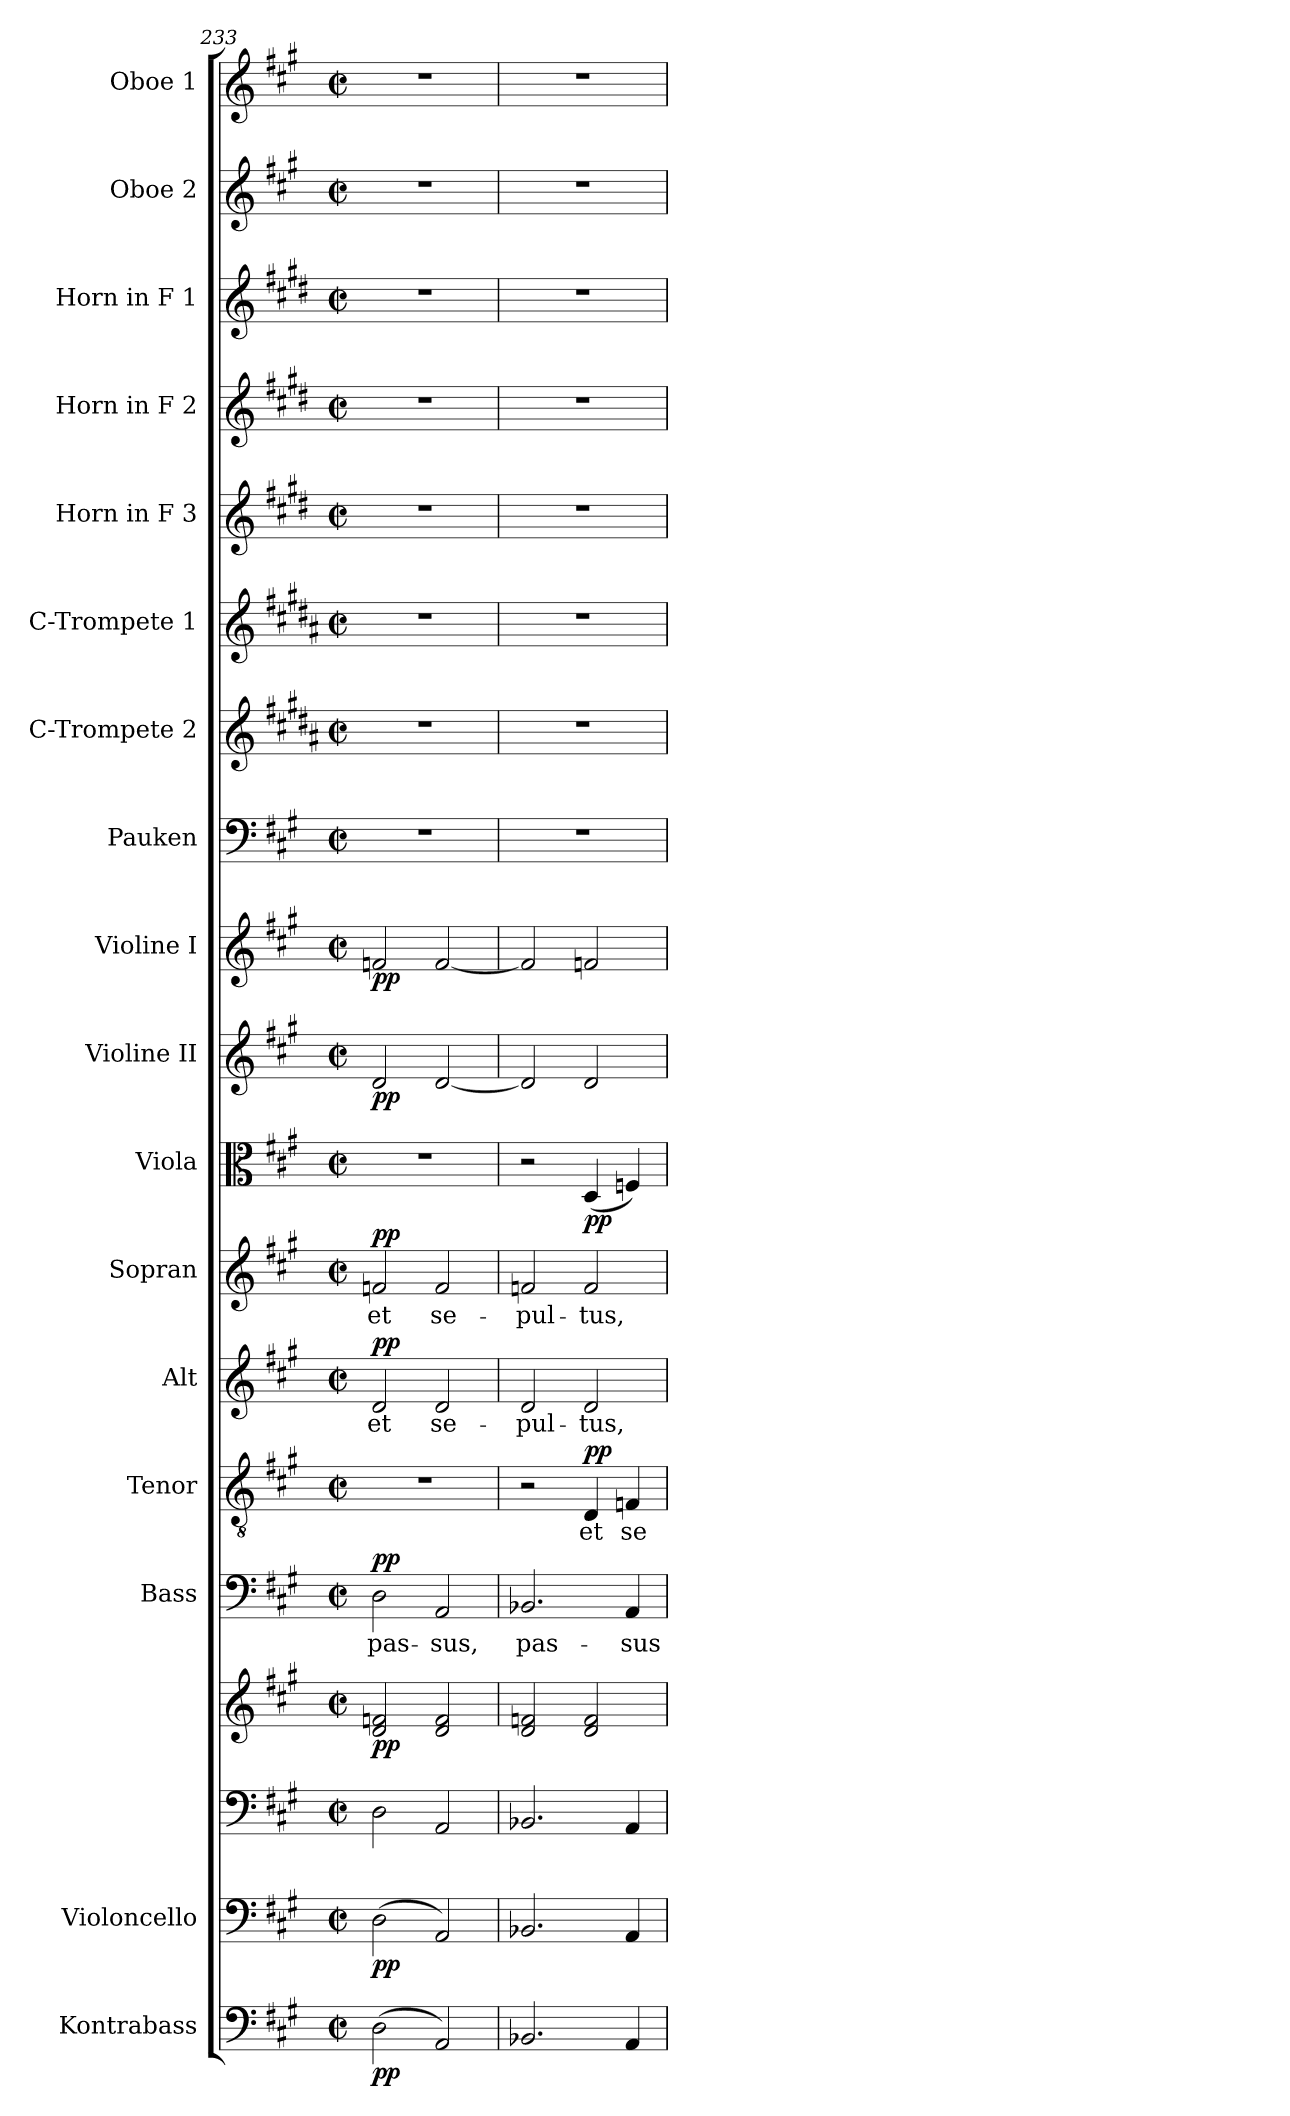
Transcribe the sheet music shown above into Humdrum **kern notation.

**kern	**dynam	**kern	**dynam	**kern	**kern	**dynam	**kern	**text	**dynam	**kern	**text	**dynam	**kern	**text	**dynam	**kern	**text	**dynam	**kern	**dynam	**kern	**dynam	**kern	**dynam	**kern	**kern	**kern	**kern	**kern	**kern	**kern	**kern
*part18	*part18	*part17	*part17	*part16	*part16	*part16	*part15	*part15	*part15	*part14	*part14	*part14	*part13	*part13	*part13	*part12	*part12	*part12	*part11	*part11	*part10	*part10	*part9	*part9	*part8	*part7	*part6	*part5	*part4	*part3	*part2	*part1
*staff19	*staff19	*staff18	*staff18	*staff17	*staff16	*staff16/17	*staff15	*staff15	*staff15	*staff14	*staff14	*staff14	*staff13	*staff13	*staff13	*staff12	*staff12	*staff12	*staff11	*staff11	*staff10	*staff10	*staff9	*staff9	*staff8	*staff7	*staff6	*staff5	*staff4	*staff3	*staff2	*staff1
*I"Kontrabass	*	*I"Violoncello	*	*	*	*	*I"Bass	*	*	*I"Tenor	*	*	*I"Alt	*	*	*I"Sopran	*	*	*I"Viola	*	*I"Violine II	*	*I"Violine I	*	*I"Pauken	*I"C-Trompete 2	*I"C-Trompete 1	*I"Horn in F 3	*I"Horn in F 2	*I"Horn in F 1	*I"Oboe 2	*I"Oboe 1
*I'Kb.	*	*I'Vc.	*	*	*	*	*I'B.	*	*	*I'T.	*	*	*I'A.	*	*	*I'S.	*	*	*I'Vla.	*	*I'Vl. II	*	*I'Vl. I	*	*I'Pk.	*I'C Trp. 2	*I'C Trp. 1	*	*	*	*I'Ob. 2	*I'Ob. 1
*clefF4	*	*clefF4	*	*clefF4	*clefG2	*	*clefF4	*	*	*clefGv2	*	*	*clefG2	*	*	*clefG2	*	*	*clefC3	*	*clefG2	*	*clefG2	*	*clefF4	*clefG2	*clefG2	*clefG2	*clefG2	*clefG2	*clefG2	*clefG2
*ITrd7c12	*	*	*	*	*	*	*	*	*	*	*	*	*	*	*	*	*	*	*	*	*	*	*	*	*	*ITrd1c2	*ITrd1c2	*ITrd4c7	*ITrd4c7	*ITrd4c7	*	*
*k[f#c#g#]	*	*k[f#c#g#]	*	*k[f#c#g#]	*k[f#c#g#]	*	*k[f#c#g#]	*	*	*k[f#c#g#]	*	*	*k[f#c#g#]	*	*	*k[f#c#g#]	*	*	*k[f#c#g#]	*	*k[f#c#g#]	*	*k[f#c#g#]	*	*k[f#c#g#]	*k[f#c#g#]	*k[f#c#g#]	*k[f#c#g#]	*k[f#c#g#]	*k[f#c#g#]	*k[f#c#g#]	*k[f#c#g#]
*A:	*	*A:	*	*A:	*A:	*	*A:	*	*	*A:	*	*	*A:	*	*	*A:	*	*	*A:	*	*A:	*	*A:	*	*A:	*A:	*A:	*A:	*A:	*A:	*A:	*A:
*M2/2	*	*M2/2	*	*M2/2	*M2/2	*	*M2/2	*	*	*M2/2	*	*	*M2/2	*	*	*M2/2	*	*	*M2/2	*	*M2/2	*	*M2/2	*	*M2/2	*M2/2	*M2/2	*M2/2	*M2/2	*M2/2	*M2/2	*M2/2
*met(c|)	*	*met(c|)	*	*met(c|)	*met(c|)	*	*met(c|)	*	*	*met(c|)	*	*	*met(c|)	*	*	*met(c|)	*	*	*met(c|)	*	*met(c|)	*	*met(c|)	*	*met(c|)	*met(c|)	*met(c|)	*met(c|)	*met(c|)	*met(c|)	*met(c|)	*met(c|)
=233	=233	=233	=233	=233	=233	=233	=233	=233	=233	=233	=233	=233	=233	=233	=233	=233	=233	=233	=233	=233	=233	=233	=233	=233	=233	=233	=233	=233	=233	=233	=233	=233
!	!LO:DY:b	!	!LO:DY:b	!	!	!LO:DY:b	!	!LO:LY:b	!LO:DY:a	!	!	!	!	!LO:LY:b	!LO:DY:a	!	!LO:LY:b	!LO:DY:a	!	!	!	!LO:DY:b	!	!LO:DY:b	!	!	!	!	!	!	!	!
(>2DD\	pp	(>2D\	pp	2D\	2d/ 2fn/	pp	2D\	pas-	pp	1r	.	.	2d/	et	pp	2fn/	et	pp	1r	.	2d/	pp	2fn/	pp	1r	1r	1r	1r	1r	1r	1r	1r
!	!	!	!	!	!	!	!	!LO:LY:b	!	!	!	!	!	!LO:LY:b	!	!	!LO:LY:b	!	!	!	!	!	!	!	!	!	!	!	!	!	!	!
2AAA/)	.	2AA/)	.	2AA/	2d/ 2f/	.	2AA/	-sus,	.	.	.	.	2d/	se-	.	2f/	se-	.	.	.	[2d/	.	[2f/	.	.	.	.	.	.	.	.	.
=234	=234	=234	=234	=234	=234	=234	=234	=234	=234	=234	=234	=234	=234	=234	=234	=234	=234	=234	=234	=234	=234	=234	=234	=234	=234	=234	=234	=234	=234	=234	=234	=234
!	!	!	!	!	!	!	!	!LO:LY:b	!	!	!	!	!	!LO:LY:b	!	!	!LO:LY:b	!	!	!	!	!	!	!	!	!	!	!	!	!	!	!
2.BBB-X/	.	2.BB-X/	.	2.BB-X/	2d/ 2fn/	.	2.BB-X/	pas-	.	2r	.	.	2d/	-pul-	.	2fn/	-pul-	.	2r	.	2d/]	.	2f/]	.	1r	1r	1r	1r	1r	1r	1r	1r
!	!	!	!	!	!	!	!	!	!	!	!LO:LY:b	!LO:DY:a	!	!LO:LY:b	!	!	!LO:LY:b	!	!	!LO:DY:b	!	!	!	!	!	!	!	!	!	!	!	!
.	.	.	.	.	2d/ 2f/	.	.	.	.	4D/	et	pp	2d/	-tus,	.	2f/	-tus,	.	(<4D/	pp	2d/	.	2fn/	.	.	.	.	.	.	.	.	.
!	!	!	!	!	!	!	!	!LO:LY:b	!	!	!LO:LY:b	!	!	!	!	!	!	!	!	!	!	!	!	!	!	!	!	!	!	!	!	!
4AAA/	.	4AA/	.	4AA/	.	.	4AA/	-sus	.	4Fn/	se-	.	.	.	.	.	.	.	4Fn/)	.	.	.	.	.	.	.	.	.	.	.	.	.
=	=	=	=	=	=	=	=	=	=	=	=	=	=	=	=	=	=	=	=	=	=	=	=	=	=	=	=	=	=	=	=	=
*-	*-	*-	*-	*-	*-	*-	*-	*-	*-	*-	*-	*-	*-	*-	*-	*-	*-	*-	*-	*-	*-	*-	*-	*-	*-	*-	*-	*-	*-	*-	*-	*-
